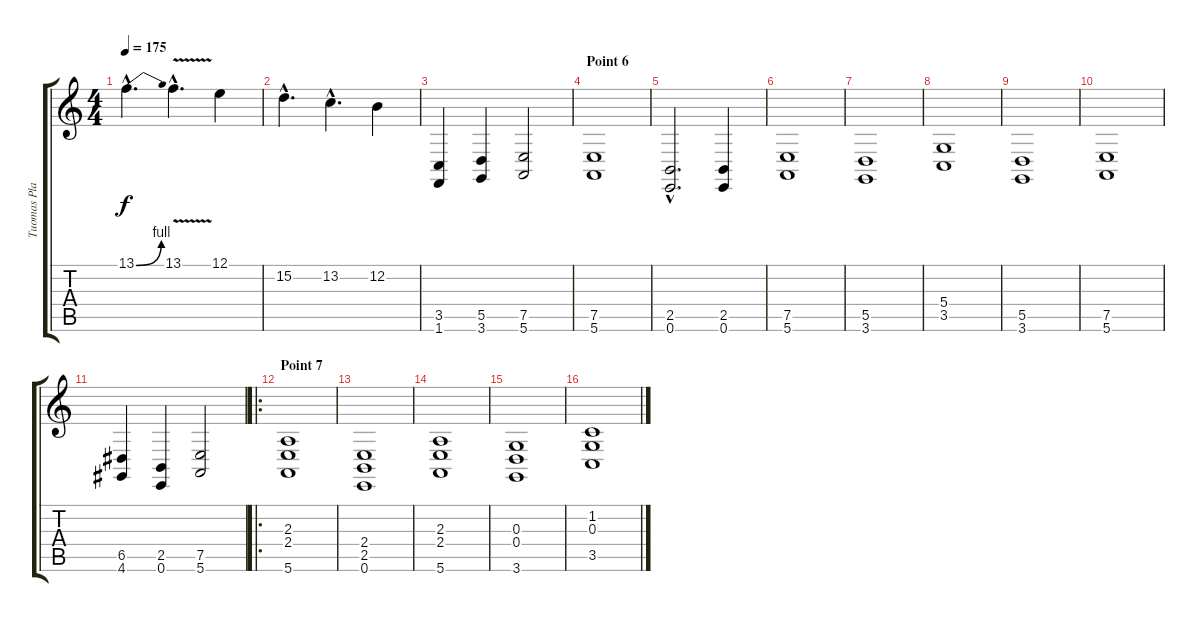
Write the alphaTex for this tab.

\track ("Tuomas Planman" "Tuomas Pla") {instrument synthstrings1}
\staff {score tabs}
\tuning (E4 B3 G3 D3 A2 E2) {hide}
\ts (4 4)
\tempo 175
\clef g2
\ks c
13.1{be (bend 0 0 60 4) hac}.4{d dy f} 13.1{v hac}.4{d} 12.1.4 |
15.2{hac}.4{d} 13.2{hac}.4{d} 12.2.4 |
(3.5 1.6).4 (5.5 3.6).4 (7.5 5.6).2 |
\section ("" "Point 6")
(7.5 5.6).1 |
(2.5{hac} 0.6{hac}).2{d} (2.5 0.6).4 |
(7.5 5.6).1 |
(5.5 3.6).1 |
(5.4 3.5).1 |
(5.5 3.6).1 |
(7.5 5.6).1 |
(6.5 4.6).4 (2.5 0.6).4 (7.5 5.6).2 |
\ro
\section ("" "Point 7")
(2.3 2.4 5.6).1 |
(2.4 2.5 0.6).1 |
(2.3 2.4 5.6).1 |
(0.3 0.4 3.6).1 |
(1.2 0.3 3.5).1
